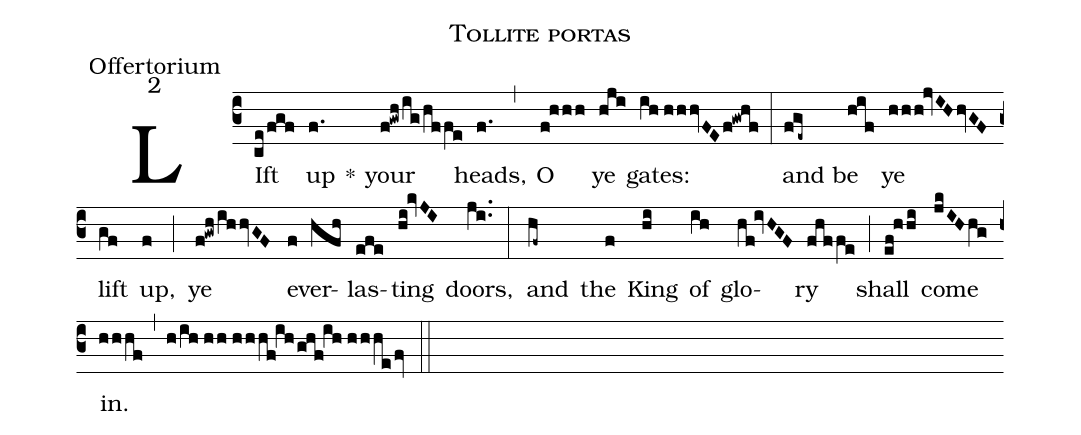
name:Tollite portas;
office-part:Offertorium;
mode:2;
%%
(c3) LIft(ce/fgf) up(f.) *() your(f!gwh/ig/hffe) heads,(f.) (,) O(f!hhh) ye(hji) gates:(ih//hhhvFE/f!gwhf) (:) and(fge~) be(hif) ye(hhh!jvIH/hvGF) lift(gf) up,(f) (;) ye(f!gwh/ihhvGF) e(f)ver(hfh)las(efe)ting(hi!kvJI) doors,(ji..) (:) and(hf~) the(f) King(hi) of(ih) glo(hf!ivHGF)ry(fhffe) (;) shall(ef!hhi) come(jkIHhg) in.(hhhf) (,) (h/ih//hh//hhhf!ih/ghf!ih//hhhe/fv) (::)
